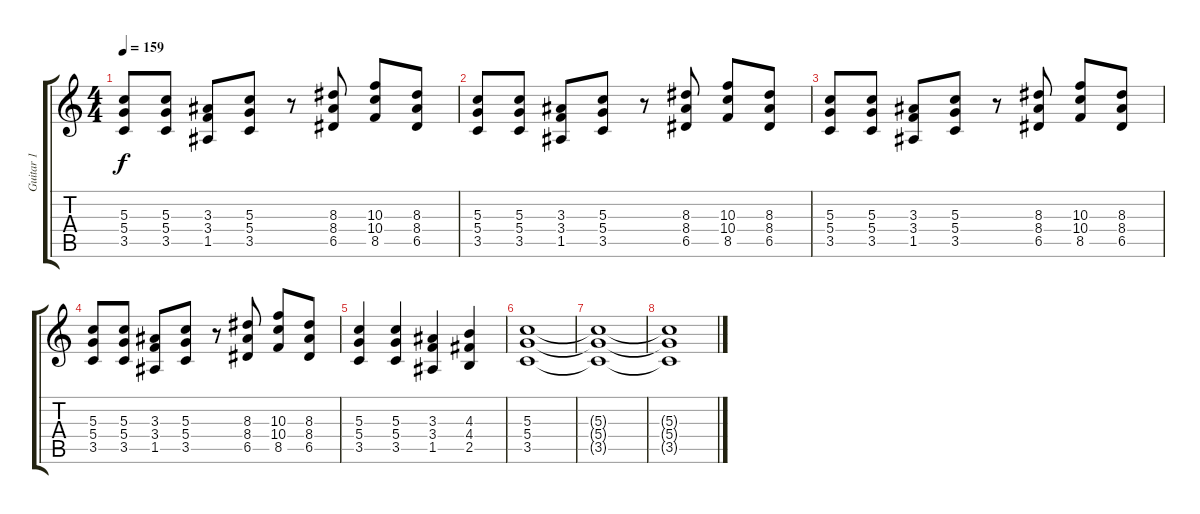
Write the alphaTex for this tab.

\track ("Guitar 1" "Guitar 1") {instrument distortionguitar}
\staff {score tabs}
\tuning (E4 B3 G3 D3 A2 E2) {hide}
\ts (4 4)
\tempo 159
\clef g2
\ks c
(5.3 5.4 3.5).8{dy f} (5.3 5.4 3.5).8 (3.3 3.4 1.5).8 (5.3 5.4 3.5).8 r.8 (8.3 8.4 6.5).8 (10.3 10.4 8.5).8 (8.3 8.4 6.5).8 |
(5.3 5.4 3.5).8 (5.3 5.4 3.5).8 (3.3 3.4 1.5).8 (5.3 5.4 3.5).8 r.8 (8.3 8.4 6.5).8 (10.3 10.4 8.5).8 (8.3 8.4 6.5).8 |
(5.3 5.4 3.5).8 (5.3 5.4 3.5).8 (3.3 3.4 1.5).8 (5.3 5.4 3.5).8 r.8 (8.3 8.4 6.5).8 (10.3 10.4 8.5).8 (8.3 8.4 6.5).8 |
(5.3 5.4 3.5).8 (5.3 5.4 3.5).8 (3.3 3.4 1.5).8 (5.3 5.4 3.5).8 r.8 (8.3 8.4 6.5).8 (10.3 10.4 8.5).8 (8.3 8.4 6.5).8 |
(5.3 5.4 3.5).4 (5.3 5.4 3.5).4 (3.3 3.4 1.5).4 (4.3 4.4 2.5).4 |
(5.3 5.4 3.5).1{volume 6} |
(5.3{t} 5.4{t} 3.5{t}).1 |
(5.3{t} 5.4{t} 3.5{t}).1
